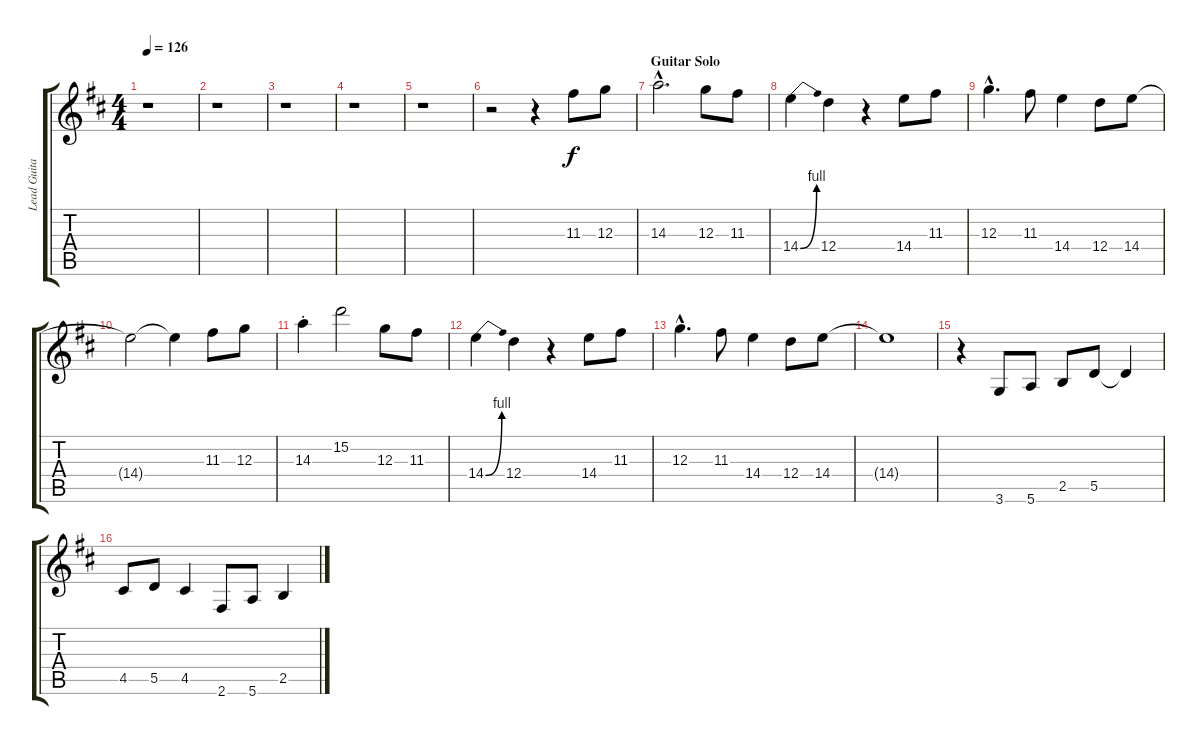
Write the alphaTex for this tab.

\track ("Lead Guitar" "Lead Guita") {instrument overdrivenguitar}
\staff {score tabs}
\tuning (E4 B3 G3 D3 A2 E2) {hide}
\ts (4 4)
\tempo 126
\clef g2
\ks d
r.1{dy f} |
r.1 |
r.1 |
r.1 |
r.1 |
r.2 r.4 11.3.8 12.3.8 |
\section ("" "Guitar Solo")
14.3{hac}.2{d} 12.3.8 11.3.8 |
14.4{be (bend 0 0 60 4)}.4 12.4.4 r.4 14.4.8 11.3.8 |
12.3{hac}.4{d} 11.3.8 14.4.4 12.4.8 14.4.8 |
14.4{t}.2 14.4{t}.4 11.3.8 12.3.8 |
14.3{st}.4 15.2.2 12.3.8 11.3.8 |
14.4{be (bend 0 0 60 4)}.4 12.4.4 r.4 14.4.8 11.3.8 |
12.3{hac}.4{d} 11.3.8 14.4.4 12.4.8 14.4.8 |
14.4{t}.1 |
r.4 3.6.8 5.6.8 2.5.8 5.5.8 5.5{t}.4 |
4.5.8 5.5.8 4.5.4 2.6.8 5.6.8 2.5.4
